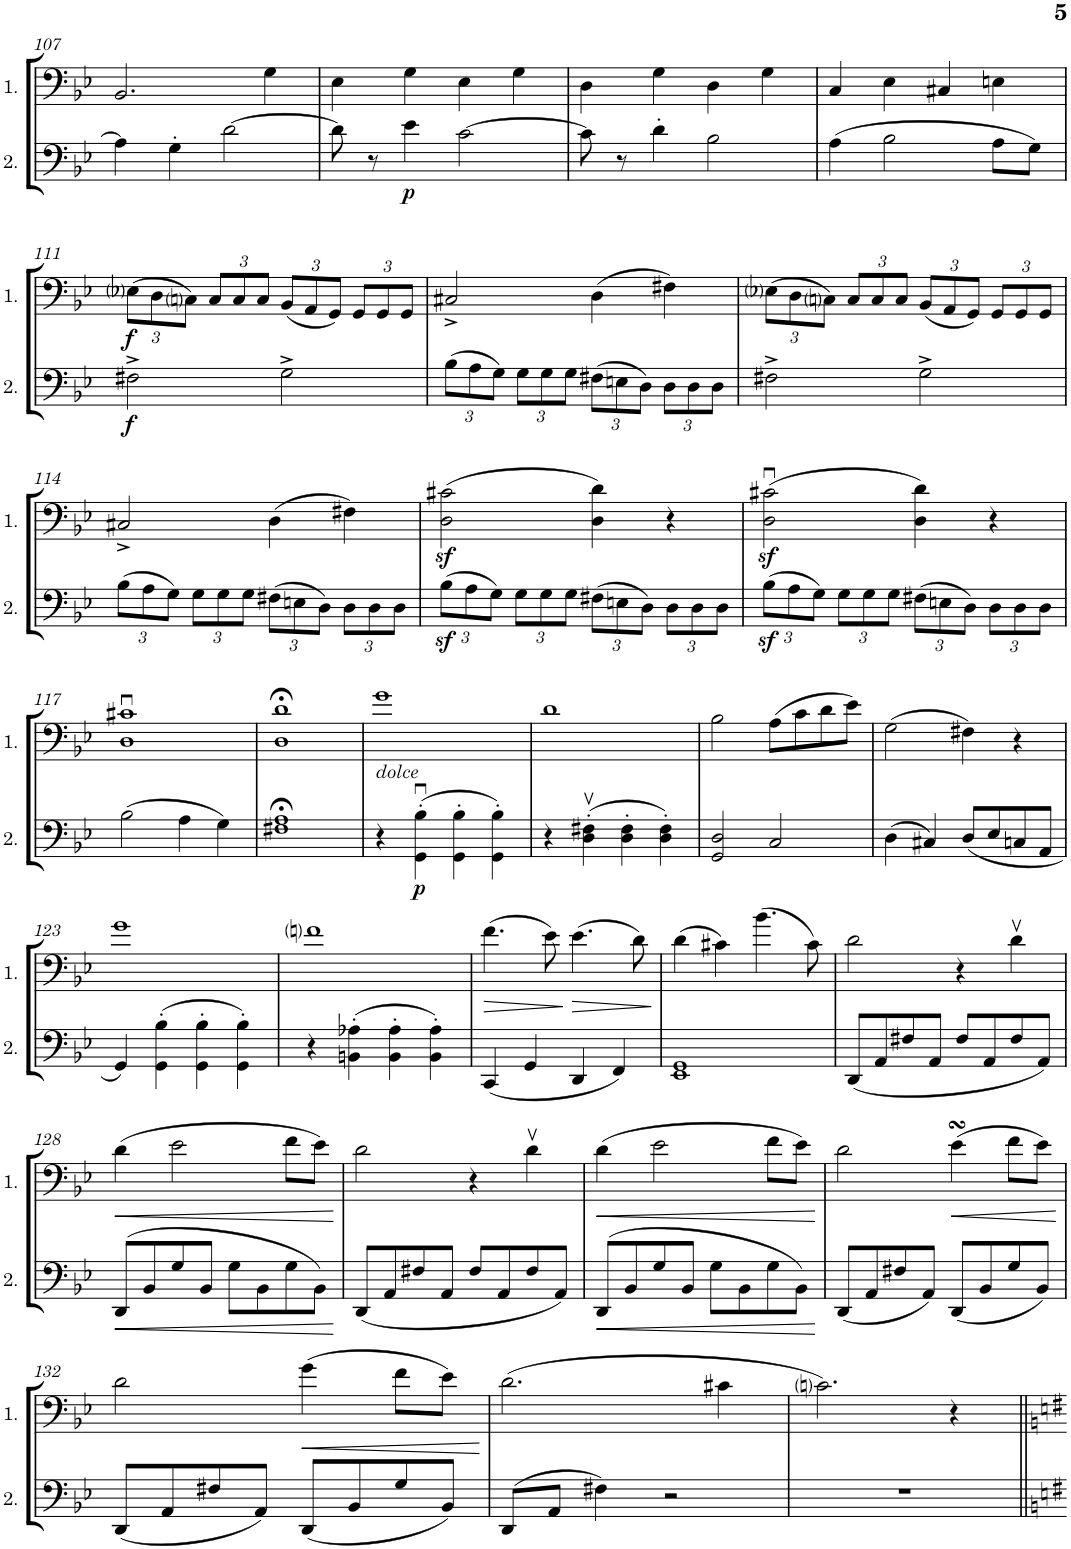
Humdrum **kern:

**kern	**dynam	**kern	**dynam
*part2	*part2	*part1	*part1
*staff2	*staff2	*staff1	*staff1
*I"Cello 2	*	*I"Cello 1	*
!!LO:PB:g=z
*clefF4	*	*clefF4	*
*k[b-e-]	*	*k[b-e-]	*
*M4/4	*	*M4/4	*
*met(c)	*	*met(c)	*
=107	=107	=107	=107
4A\]	.	2.BB-/	.
4G'\	.	.	.
[2d\	.	.	.
.	.	4G\	.
=108	=108	=108	=108
8d\]	.	4E-\	.
8r	.	.	.
!	!LO:DY:b	!	!
4e-\	p	4G\	.
[2c\	.	4E-\	.
.	.	4G\	.
=109	=109	=109	=109
8c\]	.	4D\	.
8r	.	.	.
4d'\	.	4G\	.
2B-\	.	4D\	.
.	.	4G\	.
=110	=110	=110	=110
(4A\	.	4C/	.
2B-\	.	4E-\	.
.	.	4C#X/	.
8A\L	.	4En\	.
8G\J)	.	.	.
!!LO:LB:g=z
=111	=111	=111	=111
*	*	*Xbrackettup	*
!	!LO:DY:b	!	!LO:DY:b
2F#X^\	f	(12E-i\L	f
.	.	12D\	.
.	.	12Cni\J)	.
.	.	12C/L	.
.	.	12C/	.
.	.	12C/J	.
2G^\	.	(12BB-/L	.
.	.	12AA/	.
.	.	12GG/J)	.
.	.	12GG/L	.
.	.	12GG/	.
.	.	12GG/J	.
=112	=112	=112	=112
*Xbrackettup	*	*	*
(12B-\L	.	2C#X^/	.
12A\	.	.	.
12G\J)	.	.	.
12G\L	.	.	.
12G\	.	.	.
12G\J	.	.	.
(12F#X\L	.	(4D\	.
12En\	.	.	.
12D\J)	.	.	.
12D\L	.	4F#X\)	.
12D\	.	.	.
12D\J	.	.	.
=113	=113	=113	=113
2F#X^\	.	(12E-i\L	.
.	.	12D\	.
.	.	12Cni\J)	.
.	.	12C/L	.
.	.	12C/	.
.	.	12C/J	.
2G^\	.	(12BB-/L	.
.	.	12AA/	.
.	.	12GG/J)	.
.	.	12GG/L	.
.	.	12GG/	.
.	.	12GG/J	.
!!LO:LB:g=z
=114	=114	=114	=114
(12B-\L	.	2C#X^/	.
12A\	.	.	.
12G\J)	.	.	.
12G\L	.	.	.
12G\	.	.	.
12G\J	.	.	.
(12F#X\L	.	(4D\	.
12En\	.	.	.
12D\J)	.	.	.
12D\L	.	4F#X\)	.
12D\	.	.	.
12D\J	.	.	.
=115	=115	=115	=115
(12B-z<\L	.	(2D\z< 2c#X\z<	.
12A\	.	.	.
12G\J)	.	.	.
12G\L	.	.	.
12G\	.	.	.
12G\J	.	.	.
(12F#X\L	.	4D\ 4d\)	.
12En\	.	.	.
12D\J)	.	.	.
12D\L	.	4r	.
12D\	.	.	.
12D\J	.	.	.
=116	=116	=116	=116
(12B-z<\L	.	(2D\z<u 2c#X\z<u	.
12A\	.	.	.
12G\J)	.	.	.
12G\L	.	.	.
12G\	.	.	.
12G\J	.	.	.
(12F#X\L	.	4D\ 4d\)	.
12En\	.	.	.
12D\J)	.	.	.
12D\L	.	4r	.
12D\	.	.	.
12D\J	.	.	.
!!LO:LB:g=z
=117	=117	=117	=117
(2B-\	.	1Du 1c#Xu	.
4A\	.	.	.
4G\)	.	.	.
=118	=118	=118	=118
1F#X;< 1A;<	.	1D;< 1d;<	.
=119	=119	=119	=119
!	!	!LO:TX:b:i:t=dolce	!
4r	.	1g	.
!	!LO:DY:b	!	!
(4GG\u' 4B-\u'	p	.	.
4GG\' 4B-\'	.	.	.
4GG\' 4B-\')	.	.	.
=120	=120	=120	=120
4r	.	1d	.
(4D\v' 4F#X\v'	.	.	.
4D\' 4F#\'	.	.	.
4D\' 4F#\')	.	.	.
=121	=121	=121	=121
2GG/ 2D/	.	2B-\	.
2C/	.	(8A\L	.
.	.	8c\	.
.	.	8d\	.
.	.	8e-\J)	.
=122	=122	=122	=122
(4D\	.	(2G\	.
4C#X/)	.	.	.
(8D/L	.	4F#X\)	.
8E-/	.	.	.
8Cn/	.	4r	.
8AA/J	.	.	.
!!LO:LB:g=z
=123	=123	=123	=123
4GG/)	.	1g	.
(4GG\' 4B-\'	.	.	.
4GG\' 4B-\'	.	.	.
4GG\' 4B-\')	.	.	.
=124	=124	=124	=124
4r	.	1fni	.
(4BBn\' 4A-X\'	.	.	.
4BB\' 4A-\'	.	.	.
4BB\' 4A-\')	.	.	.
=125	=125	=125	=125
!	!	!	!LO:HP:b
(4CC/	.	(4.f\	>
4GG/	.	.	.
.	.	8e-\)	.
!	!	!	!LO:HP:n=1:b
4DD/	.	(4.e-\	] >
4FF/)	.	.	.
.	.	8d\)	.
.	.	.	]
=126	=126	=126	=126
1EE- 1GG	.	(4d\	.
.	.	4c#X\)	.
.	.	(4.b-\	.
.	.	8c#\)	.
=127	=127	=127	=127
(8DD/L	.	2d\	.
8AA/	.	.	.
8F#X/	.	.	.
8AA/J	.	.	.
8F#/L	.	4r	.
8AA/	.	.	.
8F#/	.	4dv\	.
8AA/J)	.	.	.
!!LO:LB:g=z
=128	=128	=128	=128
!	!LO:HP:b	!	!LO:HP:b
(8DD/L	<	(4d\	<
8BB-/	.	.	.
8G/	.	2e-\	.
8BB-/J	.	.	.
8G\L	.	.	.
8BB-\	.	.	.
8G\	.	8f\L	.
8BB-\J)	.	8e-\J)	.
.	[	.	[
=129	=129	=129	=129
(8DD/L	.	2d\	.
8AA/	.	.	.
8F#X/	.	.	.
8AA/J	.	.	.
8F#/L	.	4r	.
8AA/	.	.	.
8F#/	.	4dv\	.
8AA/J)	.	.	.
=130	=130	=130	=130
!	!LO:HP:b	!	!LO:HP:b
(8DD/L	<	(4d\	<
8BB-/	.	.	.
8G/	.	2e-\	.
8BB-/J	.	.	.
8G\L	.	.	.
8BB-\	.	.	.
8G\	.	8f\L	.
8BB-\J)	.	8e-\J)	.
.	[	.	[
=131	=131	=131	=131
(8DD/L	.	2d\	.
8AA/	.	.	.
8F#X/	.	.	.
8AA/J)	.	.	.
!	!	!	!LO:HP:b
(8DD/L	.	(4e-sSSs\	<
8BB-/	.	.	.
8G/	.	8f\L	.
8BB-/J)	.	8e-\J)	.
.	.	.	[
!!LO:LB:g=z
=132	=132	=132	=132
(8DD/L	.	2d\	.
8AA/	.	.	.
8F#X/	.	.	.
8AA/J)	.	.	.
!	!	!	!LO:HP:b
(8DD/L	.	(4g\	<
8BB-/	.	.	.
8G/	.	8f\L	.
8BB-/J)	.	8e-\J)	.
.	.	.	[
=133	=133	=133	=133
(8DD/L	.	(2.d\	.
8AA/J	.	.	.
4F#X\)	.	.	.
2r	.	.	.
.	.	4c#X\	.
=134	=134	=134	=134
1r	.	2.cni\)	.
.	.	4r	.
=||	=||	=||	=||
*-	*-	*-	*-
